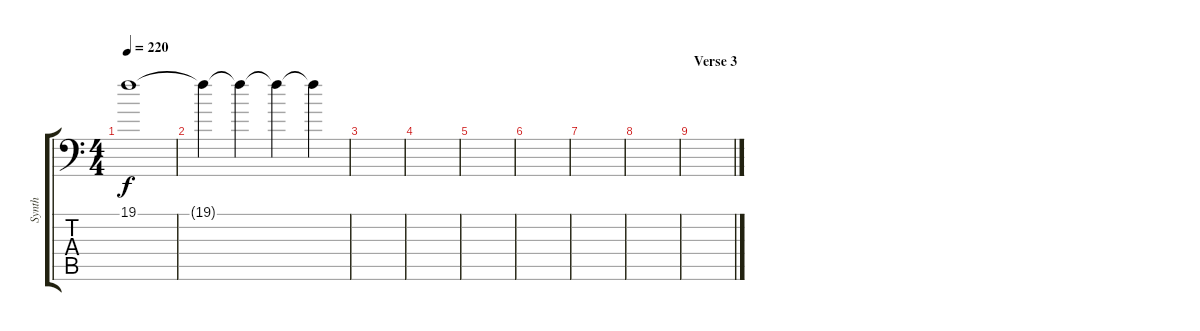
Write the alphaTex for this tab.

\track ("Synth" "Synth") {instrument lead2sawtooth}
\staff {score tabs}
\tuning (Bb3 F3 Db3 Ab2 Eb2 Bb1) {hide}
\ts (4 4)
\tempo 220
\clef f4
\ks c
19.1.1{dy f} |
19.1{t}.4 19.1{t}.4 19.1{t}.4 19.1{t}.4 |
|
|
|
|
|
|
\section ("" "Verse 3")
